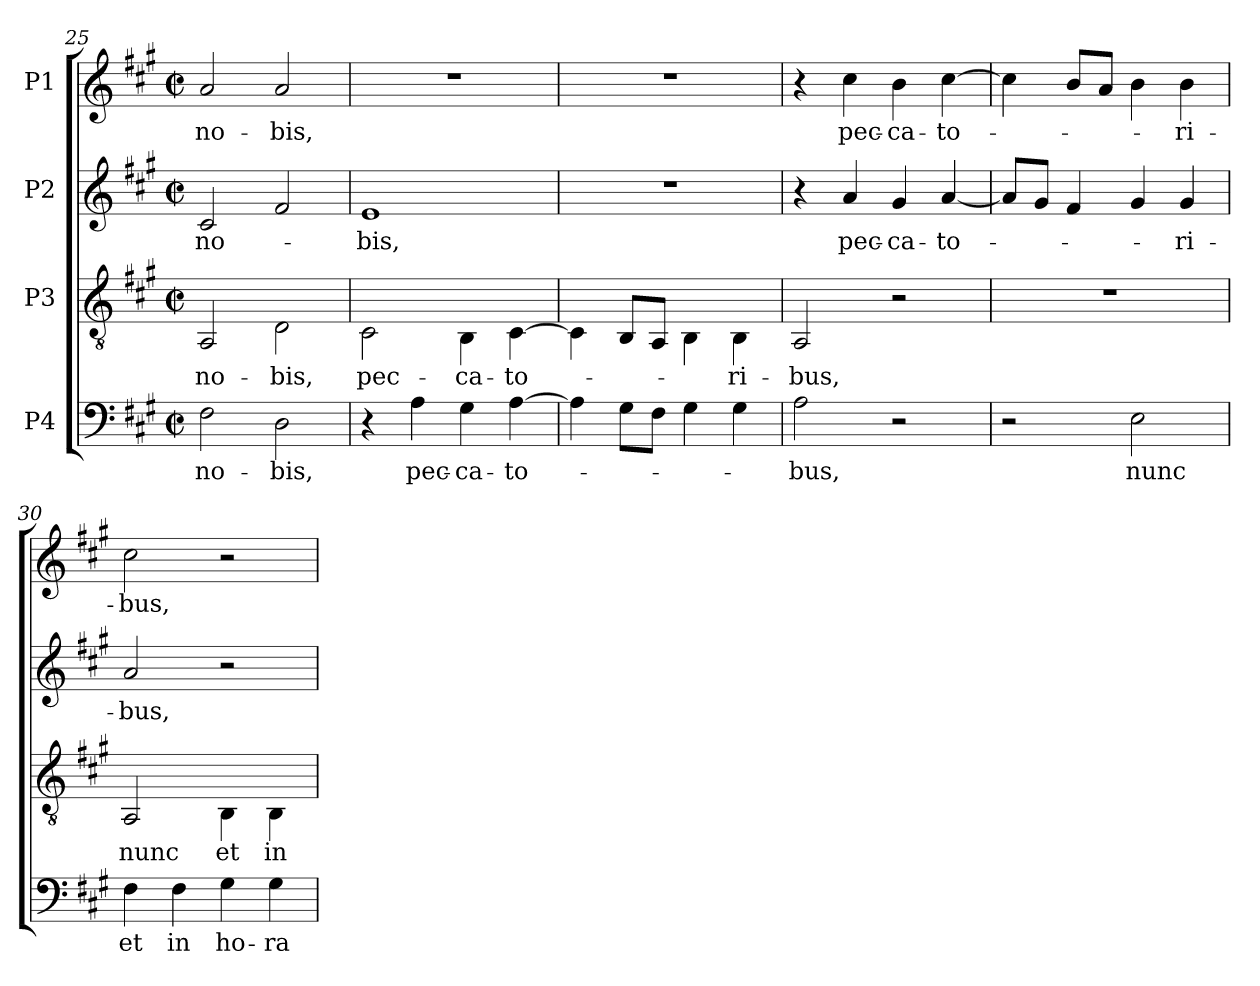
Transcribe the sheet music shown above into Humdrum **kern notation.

**kern	**text	**kern	**text	**kern	**text	**kern	**text
*part4	*part4	*part3	*part3	*part2	*part2	*part1	*part1
*staff4	*staff4	*staff3	*staff3	*staff2	*staff2	*staff1	*staff1
*I"P4	*	*I"P3	*	*I"P2	*	*I"P1	*
*clefF4	*	*clefGv2	*	*clefG2	*	*clefG2	*
*k[f#c#g#]	*	*k[f#c#g#]	*	*k[f#c#g#]	*	*k[f#c#g#]	*
*A:	*	*A:	*	*A:	*	*A:	*
*M2/2	*	*M2/2	*	*M2/2	*	*M2/2	*
*met(c|)	*	*met(c|)	*	*met(c|)	*	*met(c|)	*
=25	=25	=25	=25	=25	=25	=25	=25
!	!LO:LY:b:color=#000000	!	!	!	!	!	!
!	!	!	!LO:LY:b:color=#000000	!	!	!	!
!	!	!	!	!	!LO:LY:b:color=#000000	!	!
!	!	!	!	!	!	!	!LO:LY:b:color=#000000
2F#i\	no-	2AAi/	no-	2c#i/	no-	2ai/	no-
!	!LO:LY:b:color=#000000	!	!	!	!	!	!
!	!	!	!LO:LY:b:color=#000000	!	!	!	!
!	!	!	!	!	!	!	!LO:LY:b:color=#000000
2Di\	-bis,	2Di\	-bis,	2f#i/	.	2ai/	-bis,
=26	=26	=26	=26	=26	=26	=26	=26
!	!	!	!LO:LY:b:color=#000000	!	!	!	!
!	!	!	!	!	!LO:LY:b:color=#000000	!	!
4r	.	2C#i\	pec-	1ei	-bis,	1r	.
!	!LO:LY:b:color=#000000	!	!	!	!	!	!
4Ai\	pec-	.	.	.	.	.	.
!	!LO:LY:b:color=#000000	!	!	!	!	!	!
!	!	!	!LO:LY:b:color=#000000	!	!	!	!
4G#i\	-ca-	4BBi\	-ca-	.	.	.	.
!	!LO:LY:b:color=#000000	!	!	!	!	!	!
!	!	!	!LO:LY:b:color=#000000	!	!	!	!
[4Ai\	-to-	[4C#i\	-to-	.	.	.	.
=27	=27	=27	=27	=27	=27	=27	=27
4Ai\]	.	4C#i\]	.	1r	.	1r	.
8G#i\L	.	8BBi/L	.	.	.	.	.
8F#i\J	.	8AAi/J	.	.	.	.	.
4G#i\	.	4BBi\	.	.	.	.	.
!	!	!	!LO:LY:b:color=#000000	!	!	!	!
4G#i\	.	4BBi\	-ri-	.	.	.	.
=28	=28	=28	=28	=28	=28	=28	=28
!	!LO:LY:b:color=#000000	!	!	!	!	!	!
!	!	!	!LO:LY:b:color=#000000	!	!	!	!
2Ai\	-bus,	2AAi/	-bus,	4r	.	4r	.
!	!	!	!	!	!LO:LY:b:color=#000000	!	!
!	!	!	!	!	!	!	!LO:LY:b:color=#000000
.	.	.	.	4ai/	pec-	4cc#i\	pec-
!	!	!	!	!	!LO:LY:b:color=#000000	!	!
!	!	!	!	!	!	!	!LO:LY:b:color=#000000
2r	.	2r	.	4g#i/	-ca-	4bi\	-ca-
!	!	!	!	!	!LO:LY:b:color=#000000	!	!
!	!	!	!	!	!	!	!LO:LY:b:color=#000000
.	.	.	.	[4ai/	-to-	[4cc#i\	-to-
!!LO:PB:g=z
=29	=29	=29	=29	=29	=29	=29	=29
2r	.	1r	.	8ai/L]	.	4cc#i\]	.
.	.	.	.	8g#i/J	.	.	.
.	.	.	.	4f#i/	.	8bi/L	.
.	.	.	.	.	.	8ai/J	.
!	!LO:LY:b:color=#000000	!	!	!	!	!	!
2Ei\	nunc	.	.	4g#i/	.	4bi\	.
!	!	!	!	!	!LO:LY:b:color=#000000	!	!
!	!	!	!	!	!	!	!LO:LY:b:color=#000000
.	.	.	.	4g#i/	-ri-	4bi\	-ri-
=30	=30	=30	=30	=30	=30	=30	=30
!	!LO:LY:b:color=#000000	!	!	!	!	!	!
!	!	!	!LO:LY:b:color=#000000	!	!	!	!
!	!	!	!	!	!LO:LY:b:color=#000000	!	!
!	!	!	!	!	!	!	!LO:LY:b:color=#000000
4F#i\	et	2AAi/	nunc	2ai/	-bus,	2cc#i\	-bus,
!	!LO:LY:b:color=#000000	!	!	!	!	!	!
4F#i\	in	.	.	.	.	.	.
!	!LO:LY:b:color=#000000	!	!	!	!	!	!
!	!	!	!LO:LY:b:color=#000000	!	!	!	!
4G#i\	ho-	4BBi\	et	2r	.	2r	.
!	!LO:LY:b:color=#000000	!	!	!	!	!	!
!	!	!	!LO:LY:b:color=#000000	!	!	!	!
4G#i\	-ra	4BBi\	in	.	.	.	.
=	=	=	=	=	=	=	=
*-	*-	*-	*-	*-	*-	*-	*-
